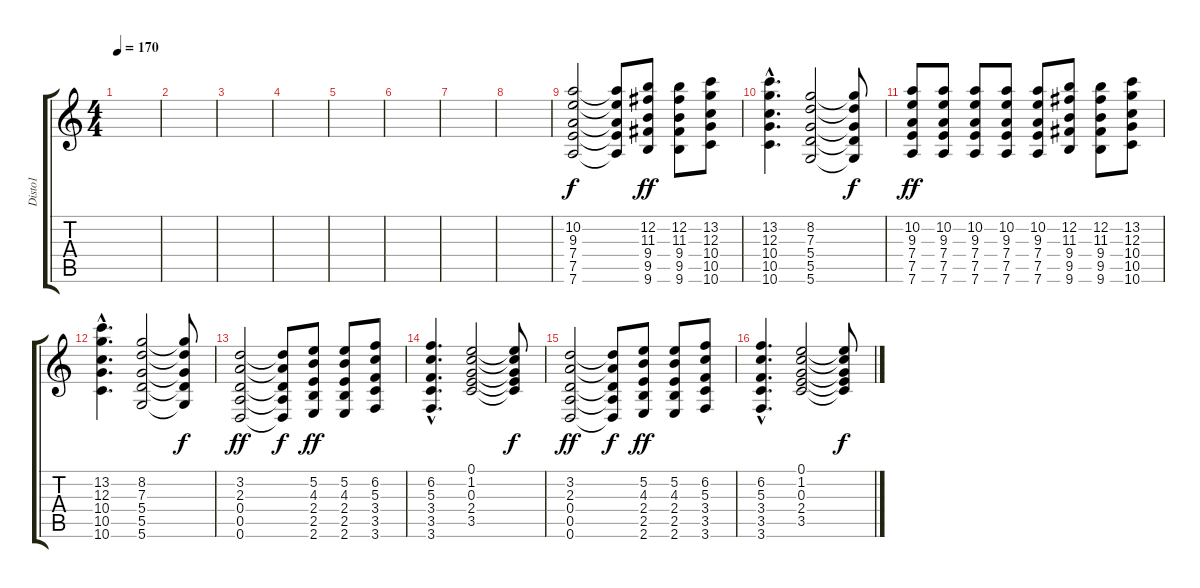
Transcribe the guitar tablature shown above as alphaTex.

\track ("Disto1" "Disto1") {instrument distortionguitar}
\staff {score tabs}
\tuning (E4 B3 G3 D3 A2 D2) {hide}
\ts (4 4)
\tempo 170
\clef g2
\ks c
|
|
|
|
|
|
|
|
(10.2 9.3 7.4 7.5 7.6).2 (10.2{t} 9.3{t} 7.4{t} 7.5{t} 7.6{t}).8{dy f} (12.2 11.3 9.4 9.5 9.6).8{dy ff} (12.2 11.3 9.4 9.5 9.6).8 (13.2 12.3 10.4 10.5 10.6).8 |
(13.2{hac} 12.3{hac} 10.4{hac} 10.5{hac} 10.6{hac}).4{d} (8.2 7.3 5.4 5.5 5.6).2 (8.2{t} 7.3{t} 5.4{t} 5.5{t} 5.6{t}).8{dy f} |
(10.2 9.3 7.4 7.5 7.6).8{dy ff} (10.2 9.3 7.4 7.5 7.6).8 (10.2 9.3 7.4 7.5 7.6).8 (10.2 9.3 7.4 7.5 7.6).8 (10.2 9.3 7.4 7.5 7.6).8 (12.2 11.3 9.4 9.5 9.6).8 (12.2 11.3 9.4 9.5 9.6).8 (13.2 12.3 10.4 10.5 10.6).8 |
(13.2{hac} 12.3{hac} 10.4{hac} 10.5{hac} 10.6{hac}).4{d} (8.2 7.3 5.4 5.5 5.6).2 (8.2{t} 7.3{t} 5.4{t} 5.5{t} 5.6{t}).8{dy f} |
(3.2 2.3 0.4 0.5 0.6).2{dy ff} (3.2{t} 2.3{t} 0.4{t} 0.5{t} 0.6{t}).8{dy f} (5.2 4.3 2.4 2.5 2.6).8{dy ff} (5.2 4.3 2.4 2.5 2.6).8 (6.2 5.3 3.4 3.5 3.6).8 |
(6.2{hac} 5.3{hac} 3.4{hac} 3.5{hac} 3.6{hac}).4{d} (0.1 1.2 0.3 2.4 3.5).2 (0.1{t} 1.2{t} 0.3{t} 2.4{t} 3.5{t}).8{dy f} |
(3.2 2.3 0.4 0.5 0.6).2{dy ff} (3.2{t} 2.3{t} 0.4{t} 0.5{t} 0.6{t}).8{dy f} (5.2 4.3 2.4 2.5 2.6).8{dy ff} (5.2 4.3 2.4 2.5 2.6).8 (6.2 5.3 3.4 3.5 3.6).8 |
(6.2{hac} 5.3{hac} 3.4{hac} 3.5{hac} 3.6{hac}).4{d} (0.1 1.2 0.3 2.4 3.5).2 (0.1{t} 1.2{t} 0.3{t} 2.4{t} 3.5{t}).8{dy f}
